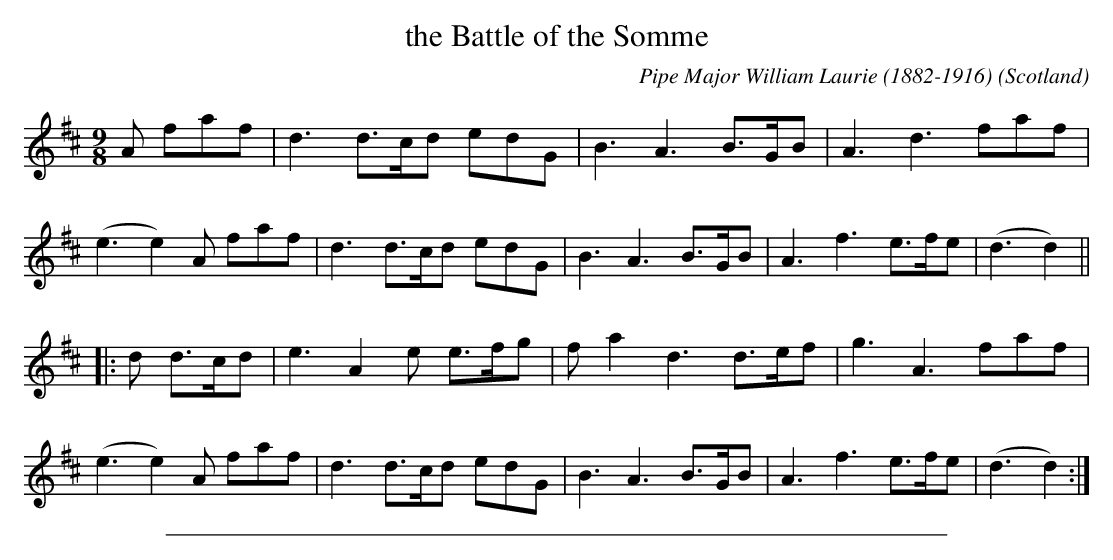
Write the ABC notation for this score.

X:1
T: the Battle of the Somme
C: Pipe Major William Laurie (1882-1916)
M: 9/8
O: Scotland
K: D
A faf |\
d3 d>cd edG | B3  A3 B>GB | A3 d3 faf  | (e3 e2)A faf |\
d3 d>cd edG | B3  A3 B>GB | A3 f3 e>fe | (d3 d2) ||
|: d d>cd |\
e3 A2e e>fg | fa2 d3 d>ef | g3 A3 faf  | (e3 e2)A faf |\
d3 d>cd edG | B3  A3 B>GB | A3 f3 e>fe | (d3 d2) :|
